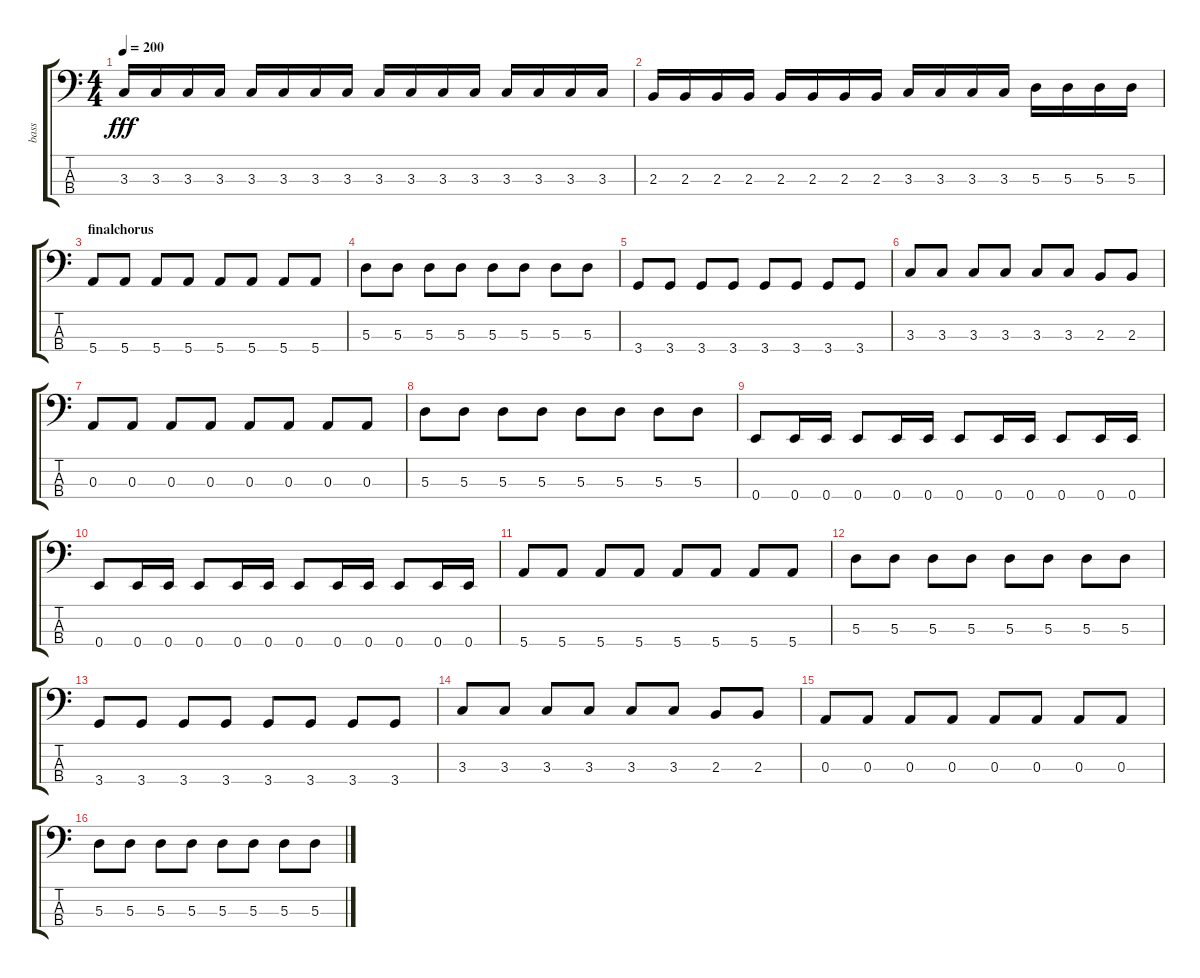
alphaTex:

\track ("bass" "bass") {instrument electricbassfinger}
\staff {score tabs}
\tuning (G2 D2 A1 E1) {hide}
\ts (4 4)
\tempo 200
\clef f4
\ks c
3.3.16{dy fff} 3.3.16 3.3.16 3.3.16 3.3.16 3.3.16 3.3.16 3.3.16 3.3.16 3.3.16 3.3.16 3.3.16 3.3.16 3.3.16 3.3.16 3.3.16 |
2.3.16 2.3.16 2.3.16 2.3.16 2.3.16 2.3.16 2.3.16 2.3.16 3.3.16 3.3.16 3.3.16 3.3.16 5.3.16 5.3.16 5.3.16 5.3.16 |
\section ("" "finalchorus")
5.4.8 5.4.8 5.4.8 5.4.8 5.4.8 5.4.8 5.4.8 5.4.8 |
5.3.8 5.3.8 5.3.8 5.3.8 5.3.8 5.3.8 5.3.8 5.3.8 |
3.4.8 3.4.8 3.4.8 3.4.8 3.4.8 3.4.8 3.4.8 3.4.8 |
3.3.8 3.3.8 3.3.8 3.3.8 3.3.8 3.3.8 2.3.8 2.3.8 |
0.3.8 0.3.8 0.3.8 0.3.8 0.3.8 0.3.8 0.3.8 0.3.8 |
5.3.8 5.3.8 5.3.8 5.3.8 5.3.8 5.3.8 5.3.8 5.3.8 |
0.4.8 0.4.16 0.4.16 0.4.8 0.4.16 0.4.16 0.4.8 0.4.16 0.4.16 0.4.8 0.4.16 0.4.16 |
0.4.8 0.4.16 0.4.16 0.4.8 0.4.16 0.4.16 0.4.8 0.4.16 0.4.16 0.4.8 0.4.16 0.4.16 |
5.4.8 5.4.8 5.4.8 5.4.8 5.4.8 5.4.8 5.4.8 5.4.8 |
5.3.8 5.3.8 5.3.8 5.3.8 5.3.8 5.3.8 5.3.8 5.3.8 |
3.4.8 3.4.8 3.4.8 3.4.8 3.4.8 3.4.8 3.4.8 3.4.8 |
3.3.8 3.3.8 3.3.8 3.3.8 3.3.8 3.3.8 2.3.8 2.3.8 |
0.3.8 0.3.8 0.3.8 0.3.8 0.3.8 0.3.8 0.3.8 0.3.8 |
5.3.8 5.3.8 5.3.8 5.3.8 5.3.8 5.3.8 5.3.8 5.3.8
